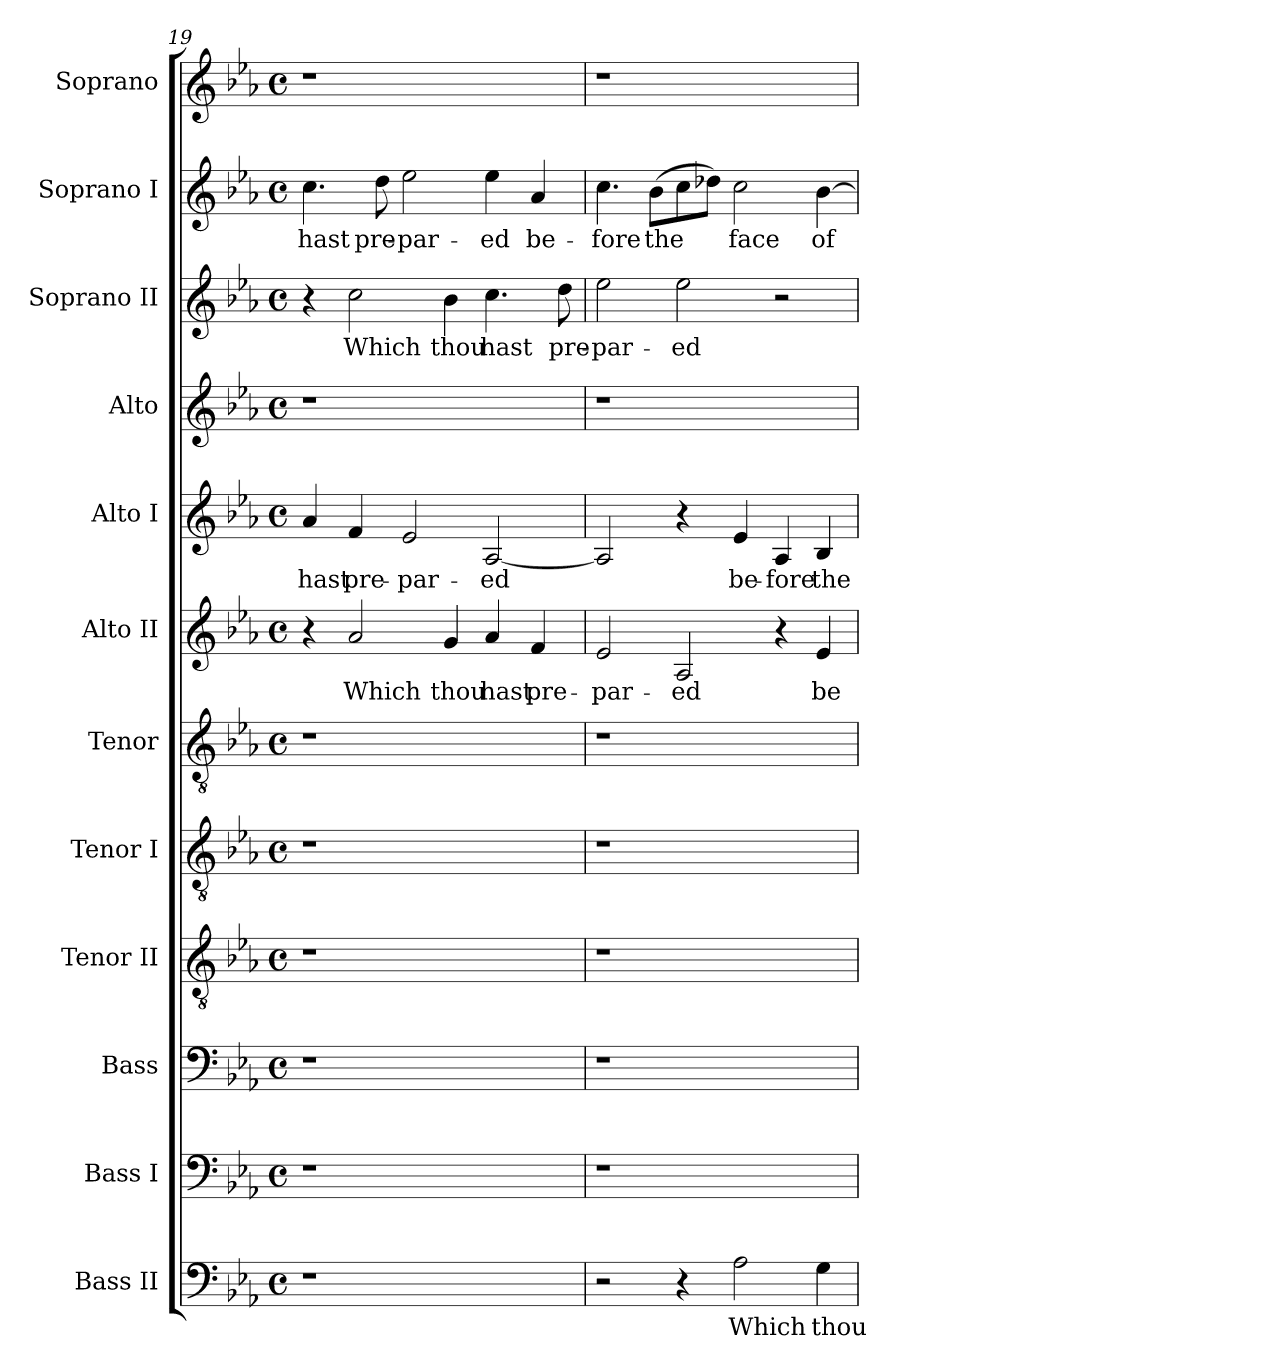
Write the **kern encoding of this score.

**kern	**text	**kern	**kern	**kern	**kern	**kern	**kern	**text	**kern	**text	**kern	**kern	**text	**kern	**text	**kern
*part12	*part12	*part11	*part10	*part9	*part8	*part7	*part6	*part6	*part5	*part5	*part4	*part3	*part3	*part2	*part2	*part1
*staff12	*staff12	*staff11	*staff10	*staff9	*staff8	*staff7	*staff6	*staff6	*staff5	*staff5	*staff4	*staff3	*staff3	*staff2	*staff2	*staff1
*I"Bass II	*	*I"Bass I	*I"Bass	*I"Tenor II	*I"Tenor I	*I"Tenor	*I"Alto II	*	*I"Alto I	*	*I"Alto	*I"Soprano II	*	*I"Soprano I	*	*I"Soprano
*I'BII	*	*I'BI	*I'B	*I'TII	*I'TI	*I'T	*I'AII	*	*I'AI	*	*I'A	*I'SII	*	*I'SI	*	*I'S
!!LO:LB:g=z
*clefF4	*	*clefF4	*clefF4	*clefGv2	*clefGv2	*clefGv2	*clefG2	*	*clefG2	*	*clefG2	*clefG2	*	*clefG2	*	*clefG2
*ITrd7c12	*	*	*ITrd7c12	*ITrd7c12	*ITrd7c12	*ITrd7c12	*	*	*	*	*	*	*	*	*	*
*k[b-e-a-]	*	*k[b-e-a-]	*k[b-e-a-]	*k[b-e-a-]	*k[b-e-a-]	*k[b-e-a-]	*k[b-e-a-]	*	*k[b-e-a-]	*	*k[b-e-a-]	*k[b-e-a-]	*	*k[b-e-a-]	*	*k[b-e-a-]
*E-:	*	*E-:	*E-:	*E-:	*E-:	*E-:	*E-:	*	*E-:	*	*E-:	*E-:	*	*E-:	*	*E-:
*M4/4	*	*M4/4	*M4/4	*M4/4	*M4/4	*M4/4	*M4/4	*	*M4/4	*	*M4/4	*M4/4	*	*M4/4	*	*M4/4
*met(c)	*	*met(c)	*met(c)	*met(c)	*met(c)	*met(c)	*met(c)	*	*met(c)	*	*met(c)	*met(c)	*	*met(c)	*	*met(c)
=19	=19	=19	=19	=19	=19	=19	=19	=19	=19	=19	=19	=19	=19	=19	=19	=19
!LO:N:vis=1	!	!LO:N:vis=1	!LO:N:vis=1	!LO:N:vis=1	!LO:N:vis=1	!LO:N:vis=1	!	!	!	!	!	!	!	!	!	!
!	!	!	!	!	!	!	!	!	!	!LO:LY:b:color=#000000	!LO:N:vis=1	!	!	!	!	!
!	!	!	!	!	!	!	!	!	!	!	!	!	!	!	!LO:LY:b:color=#000000	!LO:N:vis=1
1r	.	1r	1r	1r	1r	1r	4r	.	4a-i/	hast	1r	4r	.	4.cci\	hast	1r
!	!	!	!	!	!	!	!	!LO:LY:b:color=#000000	!	!	!	!	!	!	!	!
!	!	!	!	!	!	!	!	!	!	!LO:LY:b:color=#000000	!	!	!	!	!	!
!	!	!	!	!	!	!	!	!	!	!	!	!	!LO:LY:b:color=#000000	!	!	!
.	.	.	.	.	.	.	2a-i/	Which	4fi/	pre-	.	2cci\	Which	.	.	.
!	!	!	!	!	!	!	!	!	!	!	!	!	!	!	!LO:LY:b:color=#000000	!
.	.	.	.	.	.	.	.	.	.	.	.	.	.	8ddi\	pre-	.
!	!	!	!	!	!	!	!	!	!	!LO:LY:b:color=#000000	!	!	!	!	!	!
!	!	!	!	!	!	!	!	!	!	!	!	!	!	!	!LO:LY:b:color=#000000	!
.	.	.	.	.	.	.	.	.	2e-i/	par-	.	.	.	2ee-i\	-par-	.
!	!	!	!	!	!	!	!	!LO:LY:b:color=#000000	!	!	!	!	!	!	!	!
!	!	!	!	!	!	!	!	!	!	!	!	!	!LO:LY:b:color=#000000	!	!	!
.	.	.	.	.	.	.	4gi/	thou	.	.	.	4b-i\	thou	.	.	.
!	!	!	!	!	!	!	!	!LO:LY:b:color=#000000	!	!	!	!	!	!	!	!
!	!	!	!	!	!	!	!	!	!	!LO:LY:b:color=#000000	!	!	!	!	!	!
!	!	!	!	!	!	!	!	!	!	!	!	!	!LO:LY:b:color=#000000	!	!	!
!	!	!	!	!	!	!	!	!	!	!	!	!	!	!	!LO:LY:b:color=#000000	!
2ryy	.	2ryy	2ryy	2ryy	2ryy	2ryy	4a-i/	hast	[<2A-i/	-ed	2ryy	4.cci\	hast	4ee-i\	-ed	2ryy
!	!	!	!	!	!	!	!	!LO:LY:b:color=#000000	!	!	!	!	!	!	!	!
!	!	!	!	!	!	!	!	!	!	!	!	!	!	!	!LO:LY:b:color=#000000	!
.	.	.	.	.	.	.	4fi/	pre-	.	.	.	.	.	4a-i/	be-	.
!	!	!	!	!	!	!	!	!	!	!	!	!	!LO:LY:b:color=#000000	!	!	!
.	.	.	.	.	.	.	.	.	.	.	.	8ddi\	pre-	.	.	.
=20	=20	=20	=20	=20	=20	=20	=20	=20	=20	=20	=20	=20	=20	=20	=20	=20
!	!	!LO:N:vis=1	!LO:N:vis=1	!LO:N:vis=1	!LO:N:vis=1	!LO:N:vis=1	!	!	!	!	!	!	!	!	!	!
!	!	!	!	!	!	!	!	!LO:LY:b:color=#000000	!	!	!LO:N:vis=1	!	!	!	!	!
!	!	!	!	!	!	!	!	!	!	!	!	!	!LO:LY:b:color=#000000	!	!	!
!	!	!	!	!	!	!	!	!	!	!	!	!	!	!	!LO:LY:b:color=#000000	!LO:N:vis=1
2r	.	1r	1r	1r	1r	1r	2e-i/	-par-	2A-i/]	.	1r	2ee-i\	-par-	4.cci\	-fore	1r
!	!	!	!	!	!	!	!	!	!	!	!	!	!	!	!LO:LY:b:color=#000000	!
.	.	.	.	.	.	.	.	.	.	.	.	.	.	(8b-i\L	the	.
!	!	!	!	!	!	!	!	!LO:LY:b:color=#000000	!	!	!	!	!	!	!	!
!	!	!	!	!	!	!	!	!	!	!	!	!	!LO:LY:b:color=#000000	!	!	!
4r	.	.	.	.	.	.	2A-i/	-ed	4r	.	.	2ee-i\	-ed	8cci\	.	.
.	.	.	.	.	.	.	.	.	.	.	.	.	.	8dd-Xi\J)	.	.
!	!LO:LY:b:color=#000000	!	!	!	!	!	!	!	!	!	!	!	!	!	!	!
!	!	!	!	!	!	!	!	!	!	!LO:LY:b:color=#000000	!	!	!	!	!	!
!	!	!	!	!	!	!	!	!	!	!	!	!	!	!	!LO:LY:b:color=#000000	!
2AA-i\	Which	.	.	.	.	.	.	.	4e-i/	be-	.	.	.	2cci\	face	.
!	!	!	!	!	!	!	!	!	!	!LO:LY:b:color=#000000	!	!	!	!	!	!
.	.	2ryy	2ryy	2ryy	2ryy	2ryy	4r	.	4A-i/	-fore	2ryy	2r	.	.	.	2ryy
!	!LO:LY:b:color=#000000	!	!	!	!	!	!	!	!	!	!	!	!	!	!	!
!	!	!	!	!	!	!	!	!LO:LY:b:color=#000000	!	!	!	!	!	!	!	!
!	!	!	!	!	!	!	!	!	!	!LO:LY:b:color=#000000	!	!	!	!	!	!
!	!	!	!	!	!	!	!	!	!	!	!	!	!	!	!LO:LY:b:color=#000000	!
4GGi\	thou	.	.	.	.	.	4e-i/	be-	4B-i/	the	.	.	.	[>4b-i\	of	.
=	=	=	=	=	=	=	=	=	=	=	=	=	=	=	=	=
*-	*-	*-	*-	*-	*-	*-	*-	*-	*-	*-	*-	*-	*-	*-	*-	*-
